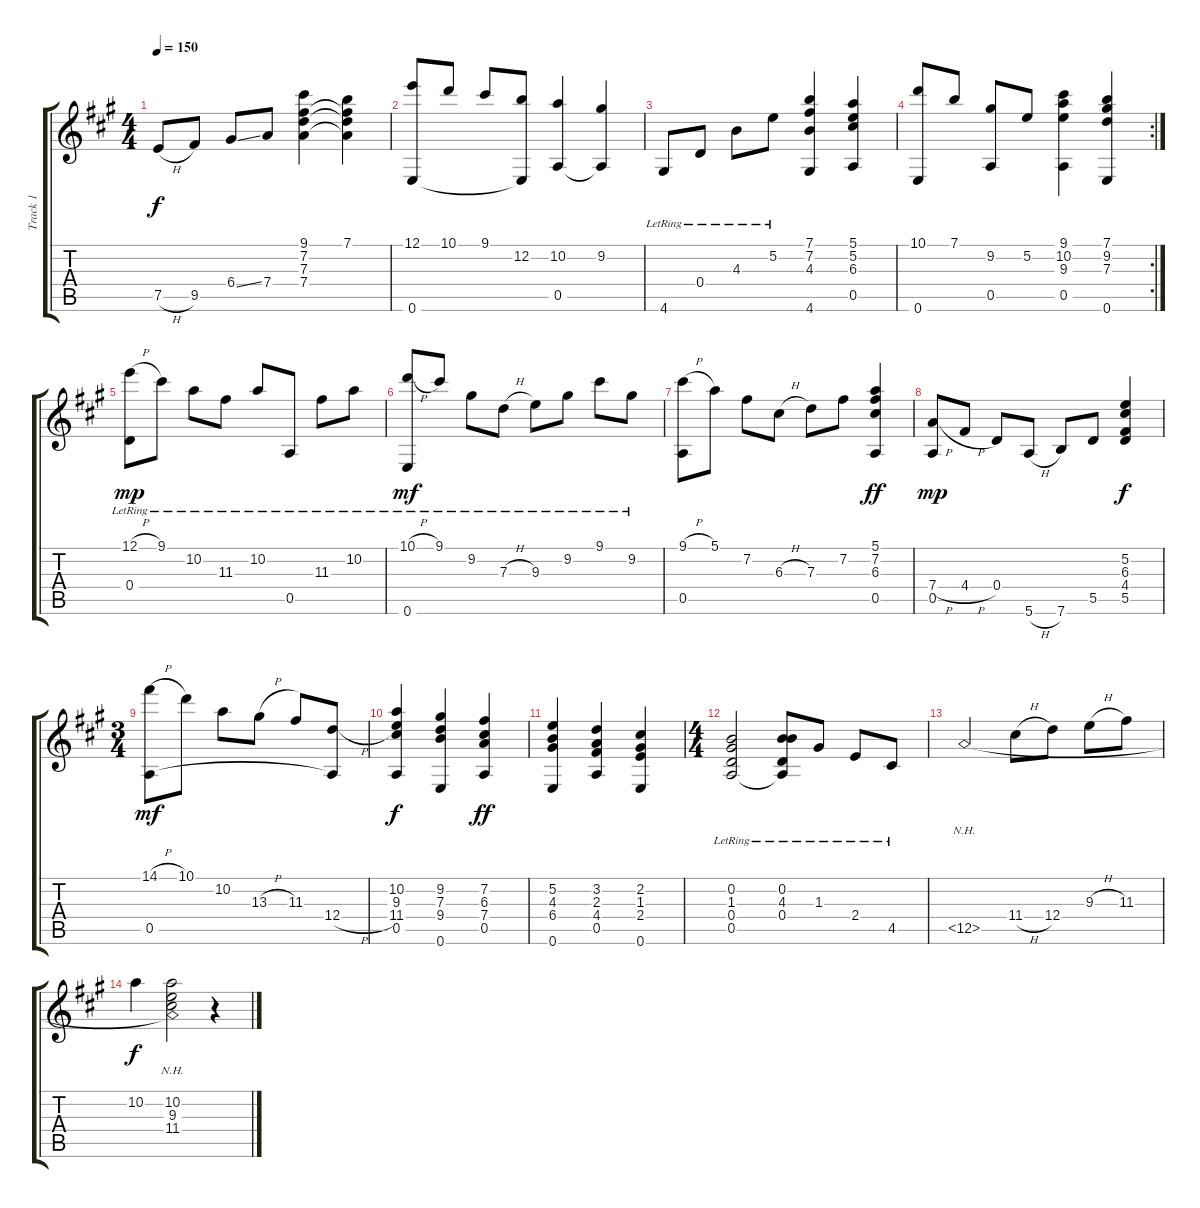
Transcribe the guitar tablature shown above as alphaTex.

\track ("Track 1" "Track 1") {instrument acousticguitarnylon}
\staff {score tabs}
\tuning (E4 B3 G3 D3 A2 E2) {hide}
\ts (4 4)
\tempo 150
\clef g2
\ks a
7.5{h}.8{dy f} 9.5.8 6.4{ss}.8 7.4.8 (9.1 7.2 7.3 7.4).4 (7.1 7.2{t} 7.3{t} 7.4{t}).4 |
(12.1 0.6).8 10.1.8 9.1.8 (12.2 0.6{t}).8 (10.2 0.5).4 (9.2 0.5{t}).4 |
4.6{lr}.8 0.4{lr}.8 4.3{lr}.8 5.2{lr}.8 (7.1 7.2 4.3 4.6).4 (5.1 5.2 6.3 0.5).4 |
\rc 2
(10.1 0.6).8 7.1.8 (9.2 0.5).8 5.2.8 (9.1 10.2 9.3 0.5).4 (7.1 9.2 7.3 0.6).4 |
(12.1{h lr} 0.4{lr}).8{dy mp} 9.1{lr}.8 10.2{lr}.8 11.3{lr}.8 10.2{lr}.8 0.5{lr}.8 11.3{lr}.8 10.2{lr}.8 |
(10.1{h lr} 0.6{lr}).8{dy mf} 9.1{lr}.8 9.2{lr}.8 7.3{h lr}.8 9.3{lr}.8 9.2{lr}.8 9.1{lr}.8 9.2{lr}.8 |
(9.1{h} 0.5).8 5.1.8 7.2.8 6.3{h}.8 7.3.8 7.2.8 (5.1 7.2 6.3 0.5).4{dy ff} |
(7.4{h} 0.5).8{dy mp} 4.4{h}.8 0.4.8 5.6{h}.8 7.6.8 5.5.8 (5.2 6.3 4.4 5.5).4{dy f} |
\ts (3 4)
(14.1{h} 0.5).8{dy mf} 10.1.8 10.2.8 13.3{h}.8 11.3.8 (12.4{h} 0.5{t}).8 |
(10.2 9.3 11.4 0.5).4{dy f} (9.2 7.3 9.4 0.6).4 (7.2 6.3 7.4 0.5).4{dy ff} |
(5.2 4.3 6.4 0.6).4 (3.2 2.3 4.4 0.5).4 (2.2 1.3 2.4 0.6).4 |
\ts (4 4)
(0.2{lr} 1.3{lr} 0.4{lr} 0.5).2 (0.2{lr} 4.3{lr} 0.4{lr} 0.5{t}).8 1.3{lr}.8 2.4{lr}.8 4.5{lr}.8 |
12.5{nh}.2 11.4{h}.8 12.4.8 9.3{h}.8 11.3.8 |
10.2.4{dy f} (10.2 9.3 11.4 12.5{nh t}).2 r.4
